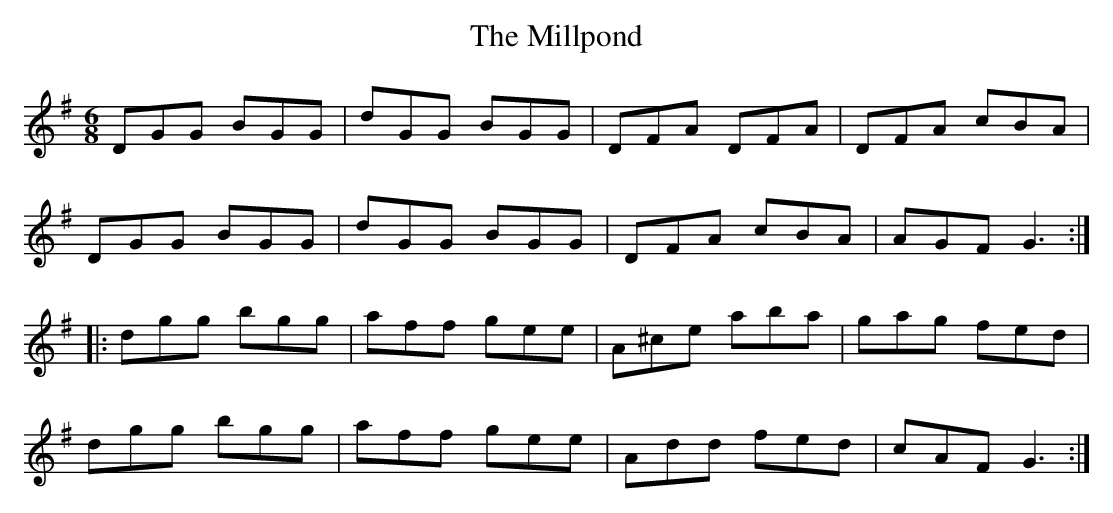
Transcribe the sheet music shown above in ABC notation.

X:1
T:The Millpond
M:6/8
L:1/8
K:G
DGG BGG|dGG BGG|DFA DFA|DFA cBA|
DGG BGG|dGG BGG|DFA cBA|AGF G3:|
|:dgg bgg|aff gee|A^ce aba|gag fed|
dgg bgg|aff gee|Add fed|cAF G3:|]
